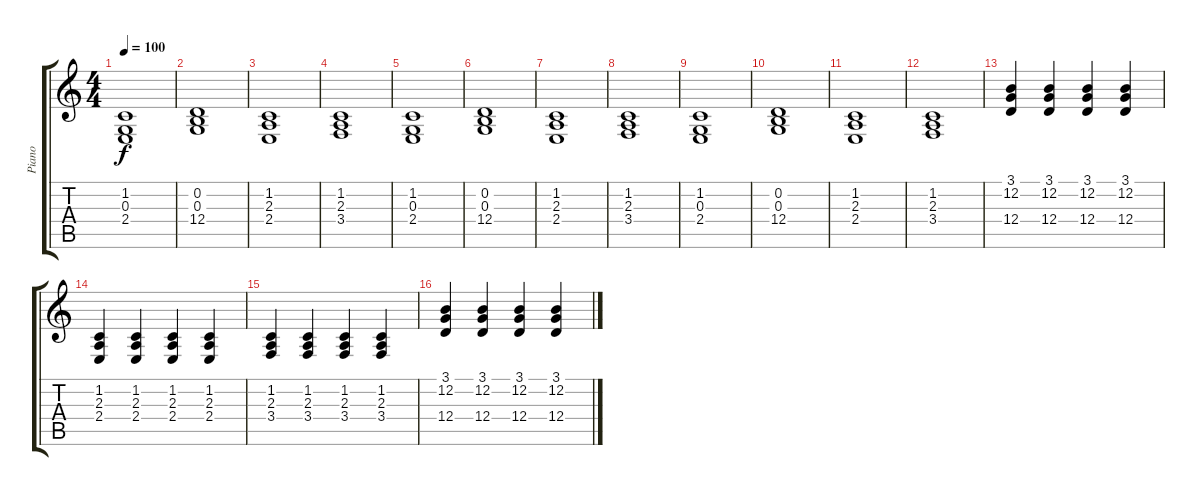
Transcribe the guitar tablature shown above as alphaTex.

\track ("Piano" "Piano") {instrument acousticgrandpiano}
\staff {score tabs}
\tuning (E4 B3 G3 D3 A2 E2) {hide}
\ts (4 4)
\tempo 100
\clef g2
\ks c
(1.2 0.3 2.4).1{dy f} |
(0.2 0.3 12.4).1 |
(1.2 2.3 2.4).1 |
(1.2 2.3 3.4).1 |
(1.2 0.3 2.4).1 |
(0.2 0.3 12.4).1 |
(1.2 2.3 2.4).1 |
(1.2 2.3 3.4).1 |
(1.2 0.3 2.4).1 |
(0.2 0.3 12.4).1 |
(1.2 2.3 2.4).1 |
(1.2 2.3 3.4).1 |
(3.1 12.2 12.4).4 (3.1 12.2 12.4).4 (3.1 12.2 12.4).4 (3.1 12.2 12.4).4 |
(1.2 2.3 2.4).4 (1.2 2.3 2.4).4 (1.2 2.3 2.4).4 (1.2 2.3 2.4).4 |
(1.2 2.3 3.4).4 (1.2 2.3 3.4).4 (1.2 2.3 3.4).4 (1.2 2.3 3.4).4 |
(3.1 12.2 12.4).4 (3.1 12.2 12.4).4 (3.1 12.2 12.4).4 (3.1 12.2 12.4).4
